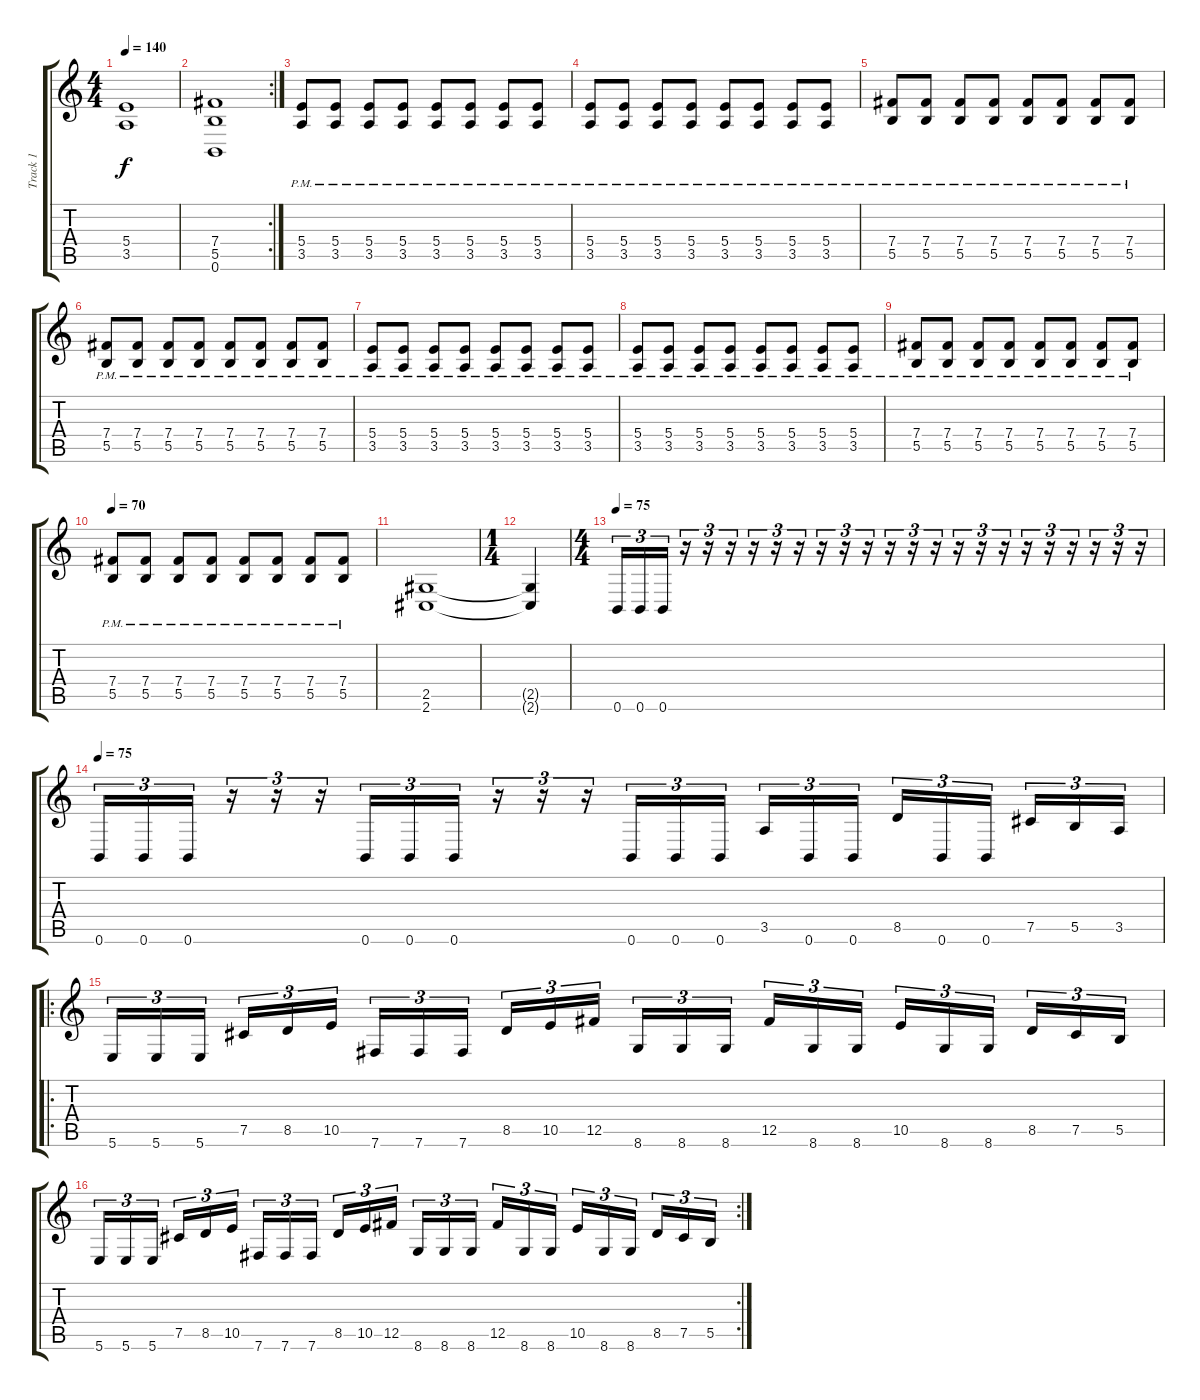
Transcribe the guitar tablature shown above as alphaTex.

\track ("Track 1" "Track 1") {instrument distortionguitar}
\staff {score tabs}
\tuning (Db4 Ab3 E3 B2 Gb2 B1) {hide}
\ts (4 4)
\tempo 140
\clef g2
\ks c
(5.4 3.5).1{dy f} |
\rc 2
(7.4 5.5 0.6).1 |
(5.4{pm} 3.5{pm}).8 (5.4{pm} 3.5{pm}).8 (5.4{pm} 3.5{pm}).8 (5.4{pm} 3.5{pm}).8 (5.4{pm} 3.5{pm}).8 (5.4{pm} 3.5{pm}).8 (5.4{pm} 3.5{pm}).8 (5.4{pm} 3.5{pm}).8 |
(5.4{pm} 3.5{pm}).8 (5.4{pm} 3.5{pm}).8 (5.4{pm} 3.5{pm}).8 (5.4{pm} 3.5{pm}).8 (5.4{pm} 3.5{pm}).8 (5.4{pm} 3.5{pm}).8 (5.4{pm} 3.5{pm}).8 (5.4{pm} 3.5{pm}).8 |
(7.4{pm} 5.5{pm}).8 (7.4{pm} 5.5{pm}).8 (7.4{pm} 5.5{pm}).8 (7.4{pm} 5.5{pm}).8 (7.4{pm} 5.5{pm}).8 (7.4{pm} 5.5{pm}).8 (7.4{pm} 5.5{pm}).8 (7.4{pm} 5.5{pm}).8 |
(7.4{pm} 5.5{pm}).8 (7.4{pm} 5.5{pm}).8 (7.4{pm} 5.5{pm}).8 (7.4{pm} 5.5{pm}).8 (7.4{pm} 5.5{pm}).8 (7.4{pm} 5.5{pm}).8 (7.4{pm} 5.5{pm}).8 (7.4{pm} 5.5{pm}).8 |
(5.4{pm} 3.5{pm}).8 (5.4{pm} 3.5{pm}).8 (5.4{pm} 3.5{pm}).8 (5.4{pm} 3.5{pm}).8 (5.4{pm} 3.5{pm}).8 (5.4{pm} 3.5{pm}).8 (5.4{pm} 3.5{pm}).8 (5.4{pm} 3.5{pm}).8 |
(5.4{pm} 3.5{pm}).8 (5.4{pm} 3.5{pm}).8 (5.4{pm} 3.5{pm}).8 (5.4{pm} 3.5{pm}).8 (5.4{pm} 3.5{pm}).8 (5.4{pm} 3.5{pm}).8 (5.4{pm} 3.5{pm}).8 (5.4{pm} 3.5{pm}).8 |
(7.4{pm} 5.5{pm}).8 (7.4{pm} 5.5{pm}).8 (7.4{pm} 5.5{pm}).8 (7.4{pm} 5.5{pm}).8 (7.4{pm} 5.5{pm}).8 (7.4{pm} 5.5{pm}).8 (7.4{pm} 5.5{pm}).8 (7.4{pm} 5.5{pm}).8 |
\tempo 70
(7.4{pm} 5.5{pm}).8 (7.4{pm} 5.5{pm}).8 (7.4{pm} 5.5{pm}).8 (7.4{pm} 5.5{pm}).8 (7.4{pm} 5.5{pm}).8 (7.4{pm} 5.5{pm}).8 (7.4{pm} 5.5{pm}).8 (7.4{pm} 5.5{pm}).8 |
(2.5 2.6).1 |
\ts (1 4)
(2.5{t} 2.6{t}).4 |
\ts (4 4)
\tempo 75
0.6.16{tu (3 2)} 0.6.16{tu (3 2)} 0.6.16{tu (3 2)} r.16{tu (3 2)} r.16{tu (3 2)} r.16{tu (3 2)} r.16{tu (3 2)} r.16{tu (3 2)} r.16{tu (3 2)} r.16{tu (3 2)} r.16{tu (3 2)} r.16{tu (3 2)} r.16{tu (3 2)} r.16{tu (3 2)} r.16{tu (3 2)} r.16{tu (3 2)} r.16{tu (3 2)} r.16{tu (3 2)} r.16{tu (3 2)} r.16{tu (3 2)} r.16{tu (3 2)} r.16{tu (3 2)} r.16{tu (3 2)} r.16{tu (3 2)} |
\tempo 75
0.6.16{tu (3 2)} 0.6.16{tu (3 2)} 0.6.16{tu (3 2)} r.16{tu (3 2)} r.16{tu (3 2)} r.16{tu (3 2)} 0.6.16{tu (3 2)} 0.6.16{tu (3 2)} 0.6.16{tu (3 2)} r.16{tu (3 2)} r.16{tu (3 2)} r.16{tu (3 2)} 0.6.16{tu (3 2)} 0.6.16{tu (3 2)} 0.6.16{tu (3 2) beam splitsecondary} 3.5.16{tu (3 2)} 0.6.16{tu (3 2)} 0.6.16{tu (3 2)} 8.5.16{tu (3 2)} 0.6.16{tu (3 2)} 0.6.16{tu (3 2) beam splitsecondary} 7.5.16{tu (3 2)} 5.5.16{tu (3 2)} 3.5.16{tu (3 2)} |
\ro
5.6.16{tu (3 2)} 5.6.16{tu (3 2)} 5.6.16{tu (3 2) beam splitsecondary} 7.5.16{tu (3 2)} 8.5.16{tu (3 2)} 10.5.16{tu (3 2)} 7.6.16{tu (3 2)} 7.6.16{tu (3 2)} 7.6.16{tu (3 2) beam splitsecondary} 8.5.16{tu (3 2)} 10.5.16{tu (3 2)} 12.5.16{tu (3 2)} 8.6.16{tu (3 2)} 8.6.16{tu (3 2)} 8.6.16{tu (3 2) beam splitsecondary} 12.5.16{tu (3 2)} 8.6.16{tu (3 2)} 8.6.16{tu (3 2)} 10.5.16{tu (3 2)} 8.6.16{tu (3 2)} 8.6.16{tu (3 2) beam splitsecondary} 8.5.16{tu (3 2)} 7.5.16{tu (3 2)} 5.5.16{tu (3 2)} |
\rc 2
5.6.16{tu (3 2)} 5.6.16{tu (3 2)} 5.6.16{tu (3 2) beam splitsecondary} 7.5.16{tu (3 2)} 8.5.16{tu (3 2)} 10.5.16{tu (3 2)} 7.6.16{tu (3 2)} 7.6.16{tu (3 2)} 7.6.16{tu (3 2) beam splitsecondary} 8.5.16{tu (3 2)} 10.5.16{tu (3 2)} 12.5.16{tu (3 2)} 8.6.16{tu (3 2)} 8.6.16{tu (3 2)} 8.6.16{tu (3 2) beam splitsecondary} 12.5.16{tu (3 2)} 8.6.16{tu (3 2)} 8.6.16{tu (3 2)} 10.5.16{tu (3 2)} 8.6.16{tu (3 2)} 8.6.16{tu (3 2) beam splitsecondary} 8.5.16{tu (3 2)} 7.5.16{tu (3 2)} 5.5.16{tu (3 2)}
